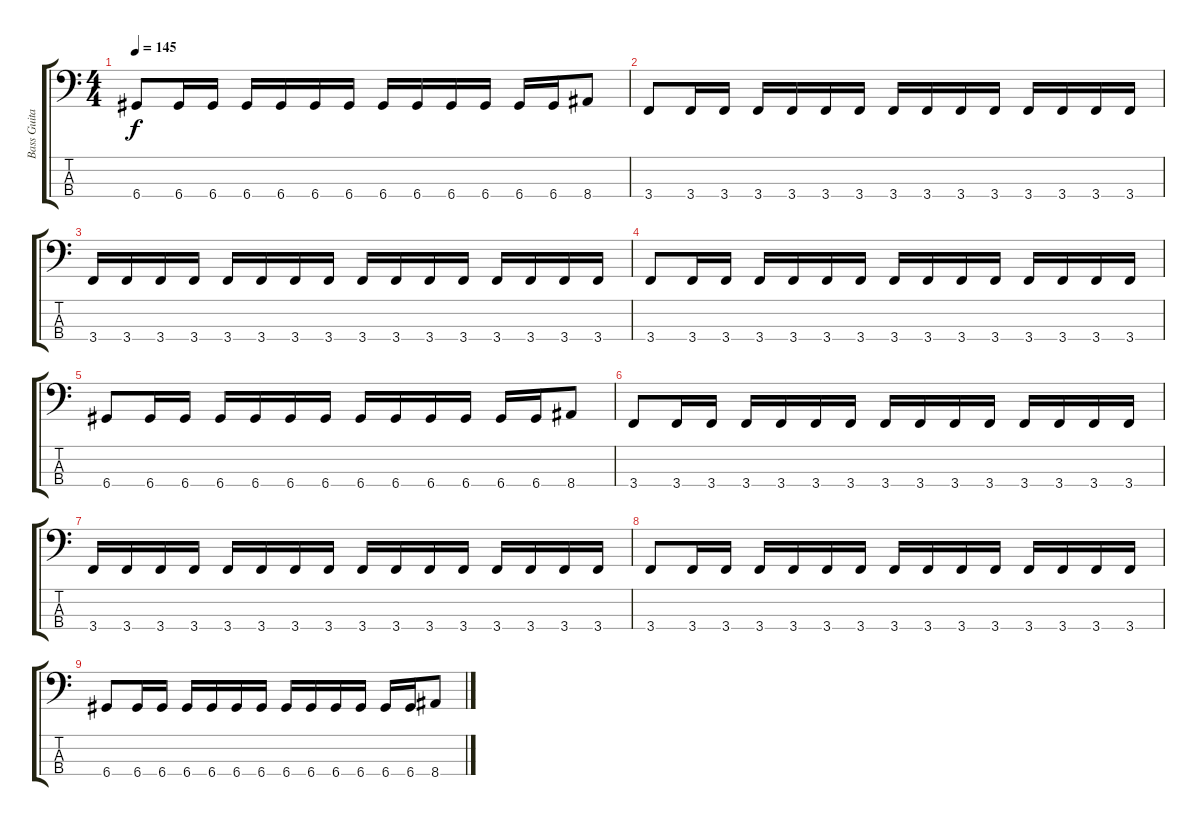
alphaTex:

\track ("Bass Guitar" "Bass Guita") {instrument electricbassfinger}
\staff {score tabs}
\tuning (F2 C2 G1 D1) {hide}
\ts (4 4)
\tempo 145
\clef f4
\ks c
6.4.8{dy f} 6.4.16 6.4.16 6.4.16 6.4.16 6.4.16 6.4.16 6.4.16 6.4.16 6.4.16 6.4.16 6.4.16 6.4.16 8.4.8 |
3.4.8{volume 8 instrument electricbassfinger} 3.4.16 3.4.16 3.4.16 3.4.16 3.4.16 3.4.16 3.4.16 3.4.16 3.4.16 3.4.16 3.4.16 3.4.16 3.4.16 3.4.16 |
3.4.16 3.4.16 3.4.16 3.4.16 3.4.16 3.4.16 3.4.16 3.4.16 3.4.16 3.4.16 3.4.16 3.4.16 3.4.16 3.4.16 3.4.16 3.4.16 |
3.4.8 3.4.16 3.4.16 3.4.16 3.4.16 3.4.16 3.4.16 3.4.16 3.4.16 3.4.16 3.4.16 3.4.16 3.4.16 3.4.16 3.4.16 |
6.4.8 6.4.16 6.4.16 6.4.16 6.4.16 6.4.16 6.4.16 6.4.16 6.4.16 6.4.16 6.4.16 6.4.16 6.4.16 8.4.8 |
3.4.8{volume 0} 3.4.16 3.4.16 3.4.16 3.4.16 3.4.16 3.4.16 3.4.16 3.4.16 3.4.16 3.4.16 3.4.16 3.4.16 3.4.16 3.4.16 |
3.4.16 3.4.16 3.4.16 3.4.16 3.4.16 3.4.16 3.4.16 3.4.16 3.4.16 3.4.16 3.4.16 3.4.16 3.4.16 3.4.16 3.4.16 3.4.16 |
3.4.8 3.4.16 3.4.16 3.4.16 3.4.16 3.4.16 3.4.16 3.4.16 3.4.16 3.4.16 3.4.16 3.4.16 3.4.16 3.4.16 3.4.16 |
6.4.8 6.4.16 6.4.16 6.4.16 6.4.16 6.4.16 6.4.16 6.4.16 6.4.16 6.4.16 6.4.16 6.4.16 6.4.16 8.4.8
